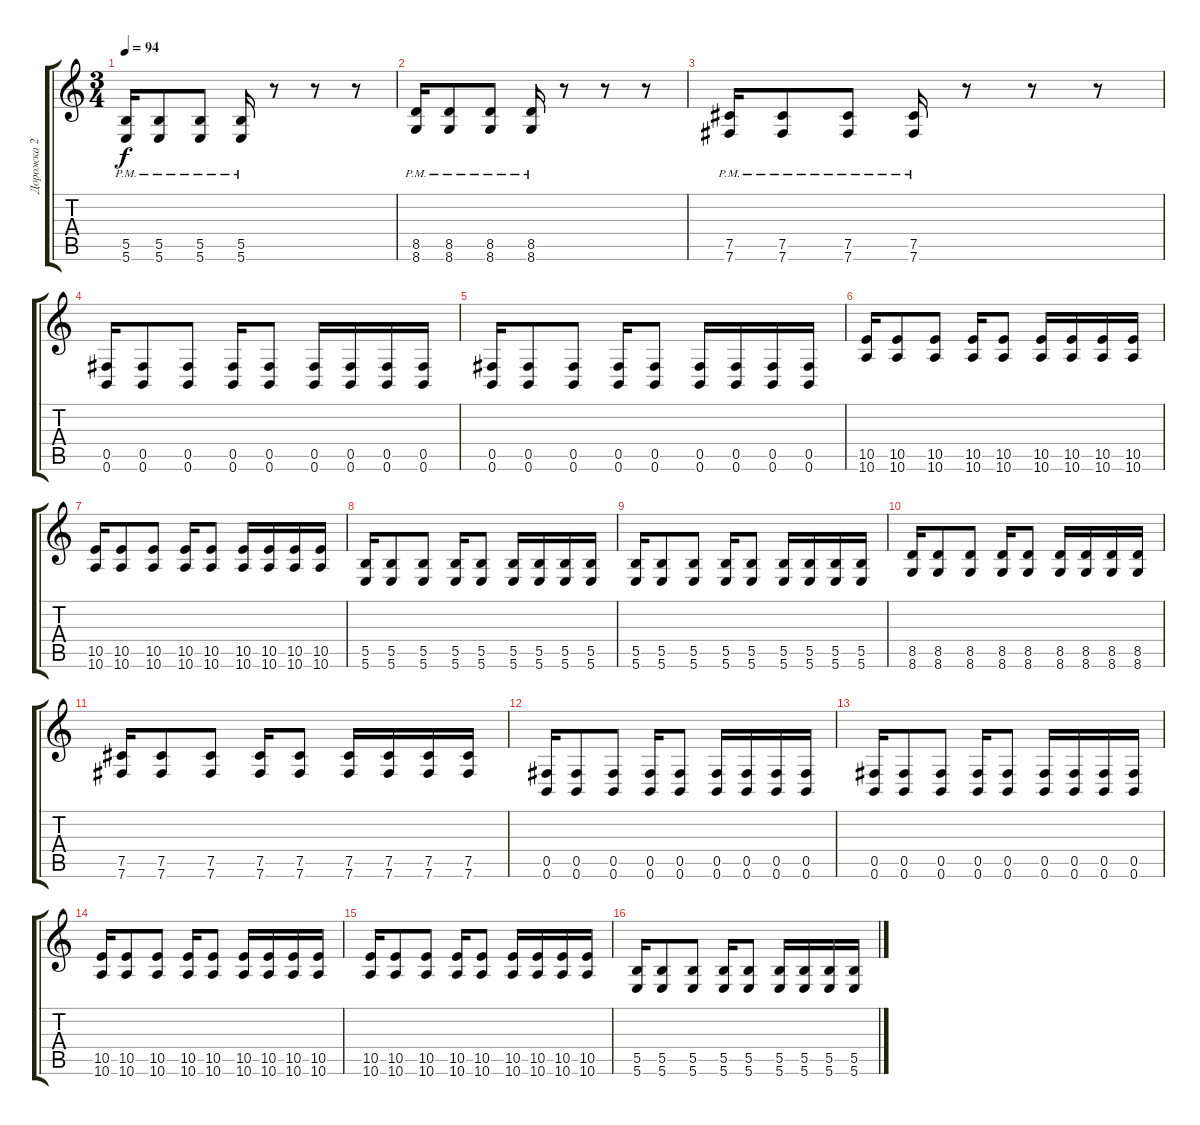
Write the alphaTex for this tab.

\track ("Дорожка 2" "Дорожка 2") {instrument distortionguitar}
\staff {score tabs}
\tuning (Db4 Ab3 E3 B2 Gb2 B1) {hide}
\ts (3 4)
\tempo 94
\clef g2
\ks c
(5.5{pm} 5.6{pm}).16{dy f} (5.5{pm} 5.6{pm}).8 (5.5{pm} 5.6{pm}).8 (5.5{pm} 5.6{pm}).16 r.8 r.8 r.8 |
(8.5{pm} 8.6{pm}).16 (8.5{pm} 8.6{pm}).8 (8.5{pm} 8.6{pm}).8 (8.5{pm} 8.6{pm}).16 r.8 r.8 r.8 |
(7.5{pm} 7.6{pm}).16 (7.5{pm} 7.6{pm}).8 (7.5{pm} 7.6{pm}).8 (7.5{pm} 7.6{pm}).16 r.8 r.8 r.8 |
(0.5 0.6).16 (0.5 0.6).8 (0.5 0.6).8 (0.5 0.6).16 (0.5 0.6).8 (0.5 0.6).16 (0.5 0.6).16 (0.5 0.6).16 (0.5 0.6).16 |
(0.5 0.6).16 (0.5 0.6).8 (0.5 0.6).8 (0.5 0.6).16 (0.5 0.6).8 (0.5 0.6).16 (0.5 0.6).16 (0.5 0.6).16 (0.5 0.6).16 |
(10.5 10.6).16 (10.5 10.6).8 (10.5 10.6).8 (10.5 10.6).16 (10.5 10.6).8 (10.5 10.6).16 (10.5 10.6).16 (10.5 10.6).16 (10.5 10.6).16 |
(10.5 10.6).16 (10.5 10.6).8 (10.5 10.6).8 (10.5 10.6).16 (10.5 10.6).8 (10.5 10.6).16 (10.5 10.6).16 (10.5 10.6).16 (10.5 10.6).16 |
(5.5 5.6).16 (5.5 5.6).8 (5.5 5.6).8 (5.5 5.6).16 (5.5 5.6).8 (5.5 5.6).16 (5.5 5.6).16 (5.5 5.6).16 (5.5 5.6).16 |
(5.5 5.6).16 (5.5 5.6).8 (5.5 5.6).8 (5.5 5.6).16 (5.5 5.6).8 (5.5 5.6).16 (5.5 5.6).16 (5.5 5.6).16 (5.5 5.6).16 |
(8.5 8.6).16 (8.5 8.6).8 (8.5 8.6).8 (8.5 8.6).16 (8.5 8.6).8 (8.5 8.6).16 (8.5 8.6).16 (8.5 8.6).16 (8.5 8.6).16 |
(7.5 7.6).16 (7.5 7.6).8 (7.5 7.6).8 (7.5 7.6).16 (7.5 7.6).8 (7.5 7.6).16 (7.5 7.6).16 (7.5 7.6).16 (7.5 7.6).16 |
(0.5 0.6).16 (0.5 0.6).8 (0.5 0.6).8 (0.5 0.6).16 (0.5 0.6).8 (0.5 0.6).16 (0.5 0.6).16 (0.5 0.6).16 (0.5 0.6).16 |
(0.5 0.6).16 (0.5 0.6).8 (0.5 0.6).8 (0.5 0.6).16 (0.5 0.6).8 (0.5 0.6).16 (0.5 0.6).16 (0.5 0.6).16 (0.5 0.6).16 |
(10.5 10.6).16 (10.5 10.6).8 (10.5 10.6).8 (10.5 10.6).16 (10.5 10.6).8 (10.5 10.6).16 (10.5 10.6).16 (10.5 10.6).16 (10.5 10.6).16 |
(10.5 10.6).16 (10.5 10.6).8 (10.5 10.6).8 (10.5 10.6).16 (10.5 10.6).8 (10.5 10.6).16 (10.5 10.6).16 (10.5 10.6).16 (10.5 10.6).16 |
(5.5 5.6).16 (5.5 5.6).8 (5.5 5.6).8 (5.5 5.6).16 (5.5 5.6).8 (5.5 5.6).16 (5.5 5.6).16 (5.5 5.6).16 (5.5 5.6).16
